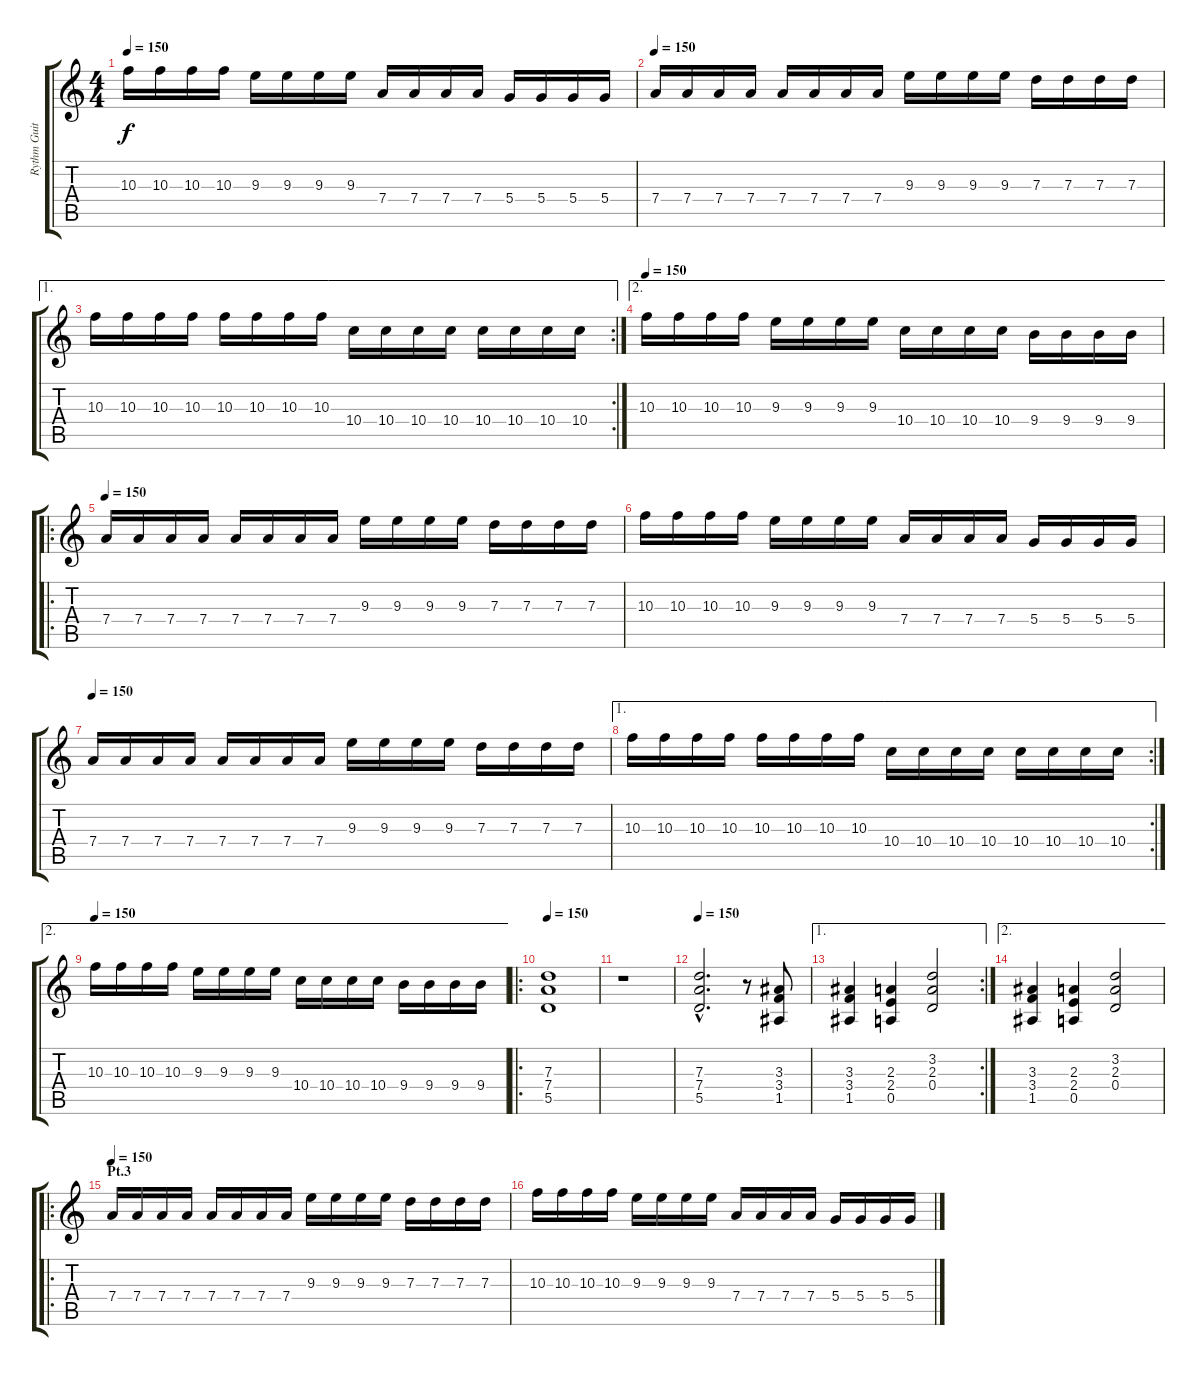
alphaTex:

\track ("Rythm Guitar" "Rythm Guit") {instrument distortionguitar}
\staff {score tabs}
\tuning (E4 B3 G3 D3 A2 E2) {hide}
\ts (4 4)
\tempo 150
\clef g2
\ks c
10.3.16{dy f} 10.3.16 10.3.16 10.3.16 9.3.16 9.3.16 9.3.16 9.3.16 7.4.16 7.4.16 7.4.16 7.4.16 5.4.16 5.4.16 5.4.16 5.4.16 |
\tempo 150
7.4.16 7.4.16 7.4.16 7.4.16 7.4.16 7.4.16 7.4.16 7.4.16 9.3.16 9.3.16 9.3.16 9.3.16 7.3.16 7.3.16 7.3.16 7.3.16 |
\ae 1
\rc 2
10.3.16 10.3.16 10.3.16 10.3.16 10.3.16 10.3.16 10.3.16 10.3.16 10.4.16 10.4.16 10.4.16 10.4.16 10.4.16 10.4.16 10.4.16 10.4.16 |
\ae 2
\tempo 150
10.3.16 10.3.16 10.3.16 10.3.16 9.3.16 9.3.16 9.3.16 9.3.16 10.4.16 10.4.16 10.4.16 10.4.16 9.4.16 9.4.16 9.4.16 9.4.16 |
\ro
\tempo 150
7.4.16{volume 13} 7.4.16 7.4.16 7.4.16 7.4.16 7.4.16 7.4.16 7.4.16 9.3.16 9.3.16 9.3.16 9.3.16 7.3.16 7.3.16 7.3.16 7.3.16 |
10.3.16 10.3.16 10.3.16 10.3.16 9.3.16 9.3.16 9.3.16 9.3.16 7.4.16 7.4.16 7.4.16 7.4.16 5.4.16 5.4.16 5.4.16 5.4.16 |
\tempo 150
7.4.16 7.4.16 7.4.16 7.4.16 7.4.16 7.4.16 7.4.16 7.4.16 9.3.16 9.3.16 9.3.16 9.3.16 7.3.16 7.3.16 7.3.16 7.3.16 |
\ae 1
\rc 2
10.3.16 10.3.16 10.3.16 10.3.16 10.3.16 10.3.16 10.3.16 10.3.16 10.4.16 10.4.16 10.4.16 10.4.16 10.4.16 10.4.16 10.4.16 10.4.16 |
\ae 2
\tempo 150
10.3.16 10.3.16 10.3.16 10.3.16 9.3.16 9.3.16 9.3.16 9.3.16 10.4.16 10.4.16 10.4.16 10.4.16 9.4.16 9.4.16 9.4.16 9.4.16 |
\ro
\tempo 150
(7.3 7.4 5.5).1 |
r.1 |
\tempo 150
(7.3{hac} 7.4{hac} 5.5{hac}).2{d} r.8 (3.3 3.4 1.5).8 |
\ae 1
\rc 2
(3.3 3.4 1.5).4 (2.3 2.4 0.5).4 (3.2 2.3 0.4).2 |
\ae 2
(3.3 3.4 1.5).4 (2.3 2.4 0.5).4 (3.2 2.3 0.4).2 |
\ro
\section ("" "Pt.3")
\tempo 150
7.4.16{volume 13} 7.4.16 7.4.16 7.4.16 7.4.16 7.4.16 7.4.16 7.4.16 9.3.16 9.3.16 9.3.16 9.3.16 7.3.16 7.3.16 7.3.16 7.3.16 |
10.3.16 10.3.16 10.3.16 10.3.16 9.3.16 9.3.16 9.3.16 9.3.16 7.4.16 7.4.16 7.4.16 7.4.16 5.4.16 5.4.16 5.4.16 5.4.16
